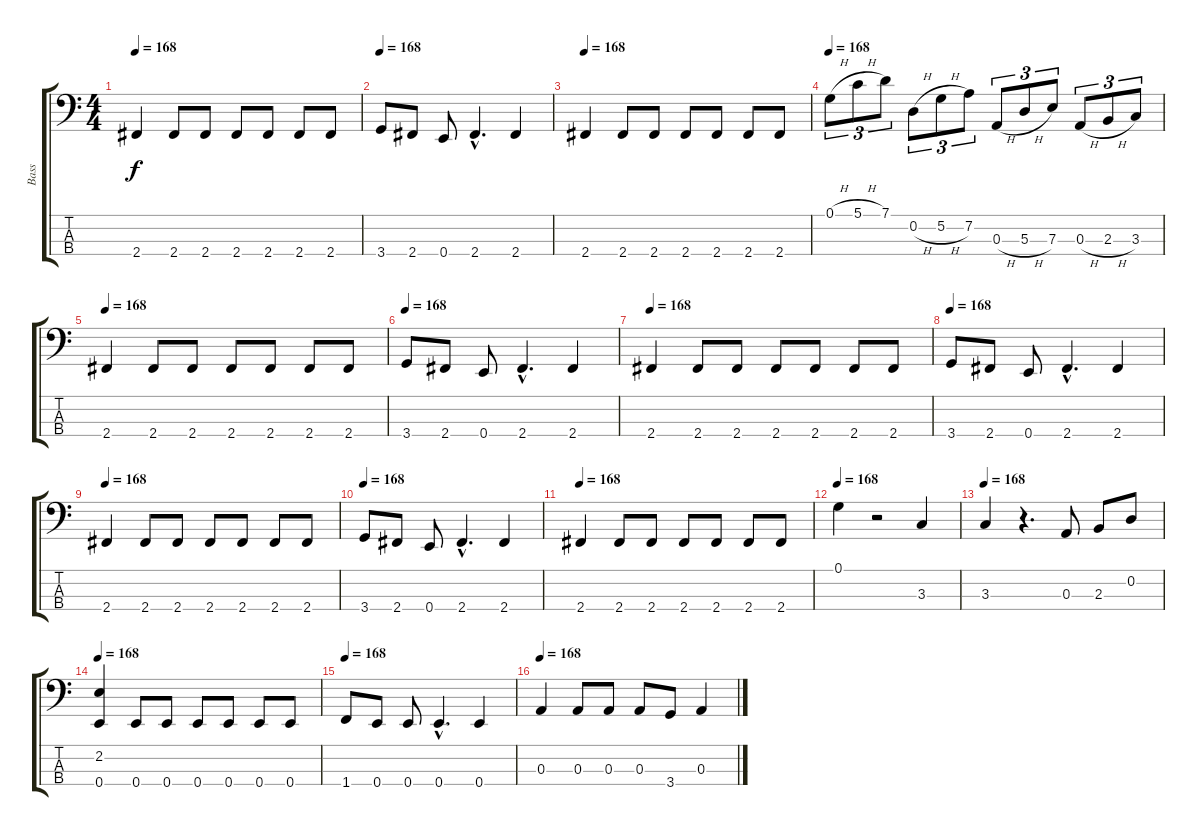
\track ("Bass" "Bass") {instrument electricbassfinger}
\staff {score tabs}
\tuning (G2 D2 A1 E1) {hide}
\ts (4 4)
\tempo 168
\clef f4
\ks c
2.4.4{dy f} 2.4.8 2.4.8 2.4.8 2.4.8 2.4.8 2.4.8 |
\tempo 168
3.4.8 2.4.8 0.4.8 2.4{hac}.4{d} 2.4.4 |
\tempo 168
2.4.4 2.4.8 2.4.8 2.4.8 2.4.8 2.4.8 2.4.8 |
\tempo 168
0.1{h}.8{tu (3 2)} 5.1{h}.8{tu (3 2)} 7.1.8{tu (3 2)} 0.2{h}.8{tu (3 2)} 5.2{h}.8{tu (3 2)} 7.2.8{tu (3 2)} 0.3{h}.8{tu (3 2)} 5.3{h}.8{tu (3 2)} 7.3.8{tu (3 2)} 0.3{h}.8{tu (3 2)} 2.3{h}.8{tu (3 2)} 3.3.8{tu (3 2)} |
\tempo 168
2.4.4 2.4.8 2.4.8 2.4.8 2.4.8 2.4.8 2.4.8 |
\tempo 168
3.4.8 2.4.8 0.4.8 2.4{hac}.4{d} 2.4.4 |
\tempo 168
2.4.4 2.4.8 2.4.8 2.4.8 2.4.8 2.4.8 2.4.8 |
\tempo 168
3.4.8 2.4.8 0.4.8 2.4{hac}.4{d} 2.4.4 |
\tempo 168
2.4.4 2.4.8 2.4.8 2.4.8 2.4.8 2.4.8 2.4.8 |
\tempo 168
3.4.8 2.4.8 0.4.8 2.4{hac}.4{d} 2.4.4 |
\tempo 168
2.4.4 2.4.8 2.4.8 2.4.8 2.4.8 2.4.8 2.4.8 |
\tempo 168
0.1.4 r.2 3.3.4 |
\tempo 168
3.3.4 r.4{d} 0.3.8 2.3.8 0.2.8 |
\tempo 168
(2.2 0.4).4 0.4.8 0.4.8 0.4.8 0.4.8 0.4.8 0.4.8 |
\tempo 168
1.4.8 0.4.8 0.4.8 0.4{hac}.4{d} 0.4.4 |
\tempo 168
0.3.4 0.3.8 0.3.8 0.3.8 3.4.8 0.3.4
